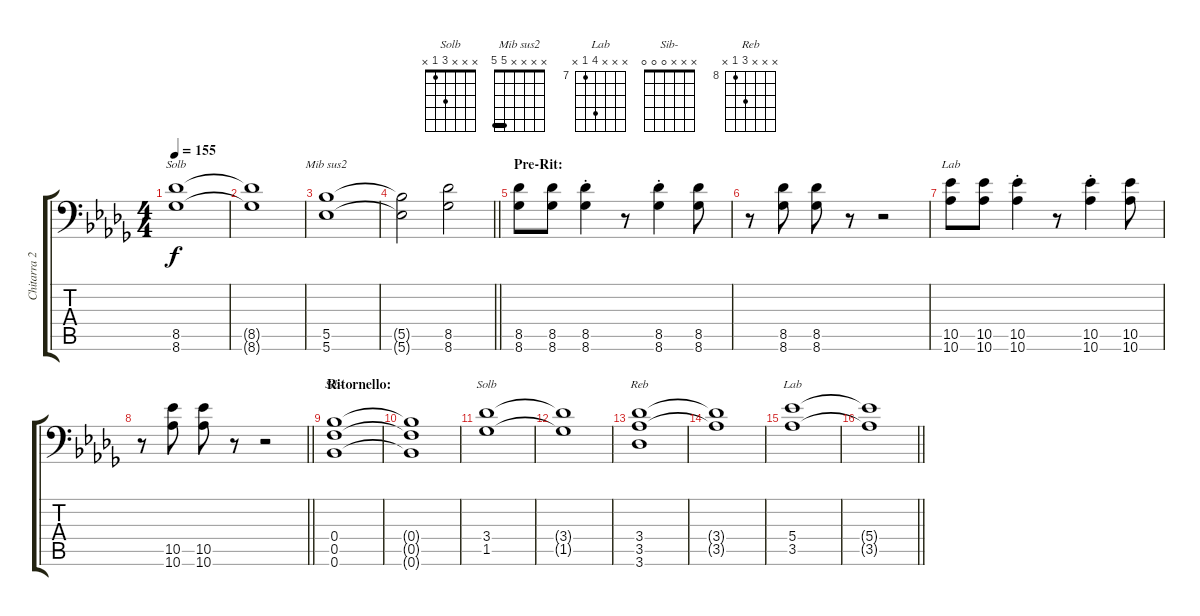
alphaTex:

\track ("Chitarra 2" "Chitarra 2") {instrument electricguitarclean}
\staff {score tabs}
\tuning (C4 G3 Eb3 Bb2 F2 Bb1) {hide}
\chord ("Solb" x x x x 8 8) {firstfret 8 barre 8}
\chord ("Mib sus2" x x x x 5 5) {barre 5}
\chord ("Lab" x x x x 10 10) {firstfret 10 barre 10}
\chord ("Sib-" x x x 0 0 0)
\chord ("Solb" x x x 3 1 x)
\chord ("Reb" x x x 10 8 x) {firstfret 8}
\chord ("Lab" x x x 10 7 x) {firstfret 7}
\ts (4 4)
\tempo 155
\clef f4
\ks bbminor
(8.5 8.6).1{ch "Solb" dy f} |
(8.5{t} 8.6{t}).1 |
(5.5 5.6).1{ch "Mib sus2"} |
\barLineRight lightlight
(5.5{t} 5.6{t}).2 (8.5 8.6).2 |
\section ("" "Pre-Rit:")
(8.5 8.6).8 (8.5 8.6).8 (8.5{st} 8.6{st}).4 r.8 (8.5{st} 8.6{st}).4 (8.5 8.6).8 |
r.8 (8.5 8.6).8 (8.5 8.6).8 r.8 r.2 |
(10.5 10.6).8{ch "Lab"} (10.5 10.6).8 (10.5{st} 10.6{st}).4 r.8 (10.5{st} 10.6{st}).4 (10.5 10.6).8 |
\barLineRight lightlight
r.8 (10.5 10.6).8 (10.5 10.6).8 r.8 r.2 |
\section ("" "Ritornello:")
(0.4 0.5 0.6).1{ch "Sib-"} |
(0.4{t} 0.5{t} 0.6{t}).1 |
(3.4 1.5).1{ch "Solb"} |
(3.4{t} 1.5{t}).1 |
(3.4 3.5 3.6).1{ch "Reb"} |
(3.4{t} 3.5{t}).1 |
(5.4 3.5).1{ch "Lab"} |
\barLineRight lightlight
(5.4{t} 3.5{t}).1
